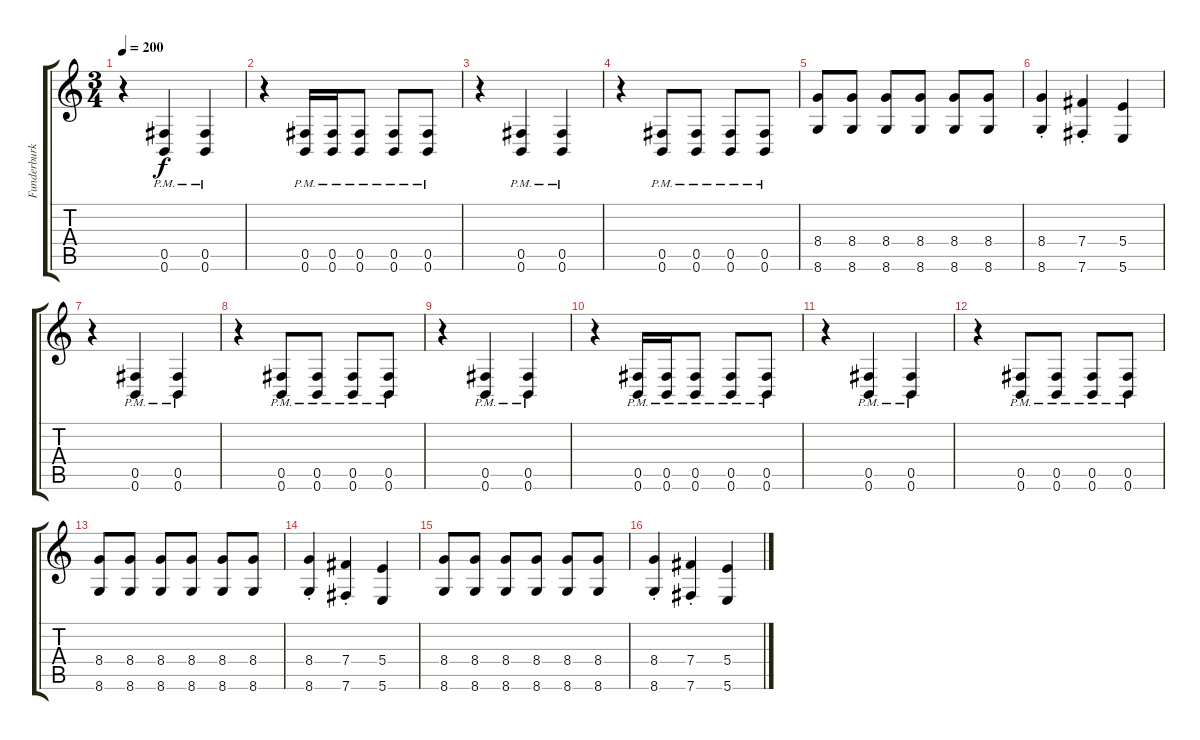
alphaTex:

\track ("Funderburk Rhythm " "Funderburk") {instrument overdrivenguitar}
\staff {score tabs}
\tuning (Db4 Ab3 E3 B2 Gb2 B1) {hide}
\ts (3 4)
\tempo 200
\clef g2
\ks c
r.4{dy f} (0.5{pm} 0.6{pm}).4 (0.5{pm} 0.6{pm}).4 |
r.4 (0.5{pm} 0.6{pm}).16 (0.5{pm} 0.6{pm}).16 (0.5{pm} 0.6{pm}).8 (0.5{pm} 0.6{pm}).8 (0.5{pm} 0.6{pm}).8 |
r.4 (0.5{pm} 0.6{pm}).4 (0.5{pm} 0.6{pm}).4 |
r.4 (0.5{pm} 0.6{pm}).8 (0.5{pm} 0.6{pm}).8 (0.5{pm} 0.6{pm}).8 (0.5{pm} 0.6{pm}).8 |
(8.4 8.6).8 (8.4 8.6).8 (8.4 8.6).8 (8.4 8.6).8 (8.4 8.6).8 (8.4 8.6).8 |
(8.4{st} 8.6{st}).4 (7.4{st} 7.6{st}).4 (5.4 5.6).4 |
r.4 (0.5{pm} 0.6{pm}).4 (0.5{pm} 0.6{pm}).4 |
r.4 (0.5{pm} 0.6{pm}).8 (0.5{pm} 0.6{pm}).8 (0.5{pm} 0.6{pm}).8 (0.5{pm} 0.6{pm}).8 |
r.4 (0.5{pm} 0.6{pm}).4 (0.5{pm} 0.6{pm}).4 |
r.4 (0.5{pm} 0.6{pm}).16 (0.5{pm} 0.6{pm}).16 (0.5{pm} 0.6{pm}).8 (0.5{pm} 0.6{pm}).8 (0.5{pm} 0.6{pm}).8 |
r.4 (0.5{pm} 0.6{pm}).4 (0.5{pm} 0.6{pm}).4 |
r.4 (0.5{pm} 0.6{pm}).8 (0.5{pm} 0.6{pm}).8 (0.5{pm} 0.6{pm}).8 (0.5{pm} 0.6{pm}).8 |
(8.4 8.6).8 (8.4 8.6).8 (8.4 8.6).8 (8.4 8.6).8 (8.4 8.6).8 (8.4 8.6).8 |
(8.4{st} 8.6{st}).4 (7.4{st} 7.6{st}).4 (5.4 5.6).4 |
(8.4 8.6).8 (8.4 8.6).8 (8.4 8.6).8 (8.4 8.6).8 (8.4 8.6).8 (8.4 8.6).8 |
(8.4{st} 8.6{st}).4 (7.4{st} 7.6{st}).4 (5.4 5.6).4
